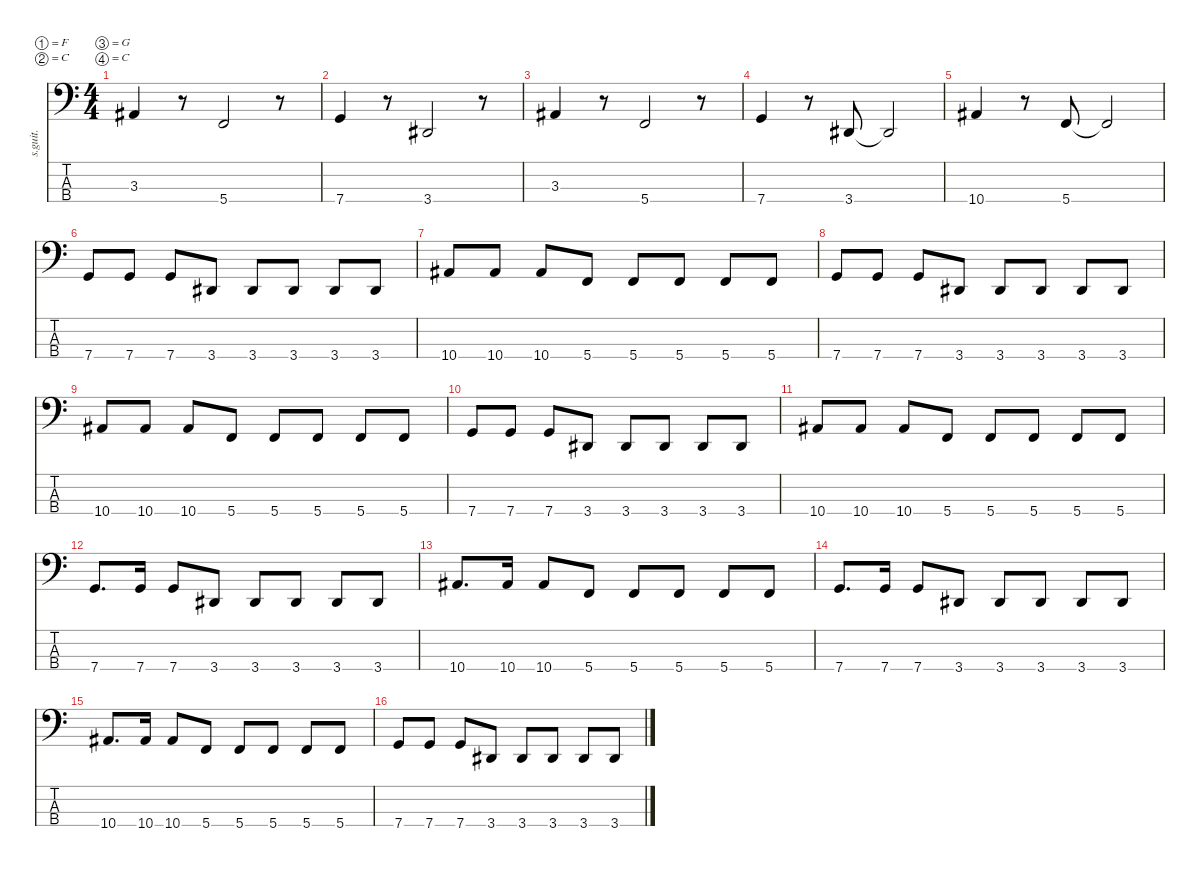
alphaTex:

\defaultSystemsLayout 4
\hideDynamics
\bracketExtendMode nobrackets
\track ("" "s.guit.") {instrument electricbassfinger}
\staff {score tabs}
\tuning (F2 C2 G1 C1)
\ts (4 4)
\tempo (95 hide)
\clef f4
\ks c
3.3{acc #}.4{dy f} r.8 5.4.2 r.8 |
7.4.4 r.8 3.4{acc #}.2 r.8 |
3.3{acc #}.4 r.8 5.4.2 r.8 |
7.4.4 r.8 3.4{acc #}.8 3.4{t acc #}.2 |
10.4{acc #}.4 r.8 5.4.8 5.4{t}.2 |
7.4.8 7.4.8 7.4.8 3.4{acc #}.8 3.4{acc #}.8 3.4{acc #}.8 3.4{acc #}.8 3.4{acc #}.8 |
10.4{acc #}.8 10.4{acc #}.8 10.4{acc #}.8 5.4.8 5.4.8 5.4.8 5.4.8 5.4.8 |
7.4.8 7.4.8 7.4.8 3.4{acc #}.8 3.4{acc #}.8 3.4{acc #}.8 3.4{acc #}.8 3.4{acc #}.8 |
10.4{acc #}.8 10.4{acc #}.8 10.4{acc #}.8 5.4.8 5.4.8 5.4.8 5.4.8 5.4.8 |
7.4.8 7.4.8 7.4.8 3.4{acc #}.8 3.4{acc #}.8 3.4{acc #}.8 3.4{acc #}.8 3.4{acc #}.8 |
10.4{acc #}.8 10.4{acc #}.8 10.4{acc #}.8 5.4.8 5.4.8 5.4.8 5.4.8 5.4.8 |
7.4.8{d} 7.4.16 7.4.8 3.4{acc #}.8 3.4{acc #}.8 3.4{acc #}.8 3.4{acc #}.8 3.4{acc #}.8 |
10.4{acc #}.8{d} 10.4{acc #}.16 10.4{acc #}.8 5.4.8 5.4.8 5.4.8 5.4.8 5.4.8 |
7.4.8{d} 7.4.16 7.4.8 3.4{acc #}.8 3.4{acc #}.8 3.4{acc #}.8 3.4{acc #}.8 3.4{acc #}.8 |
10.4{acc #}.8{d} 10.4{acc #}.16 10.4{acc #}.8 5.4.8 5.4.8 5.4.8 5.4.8 5.4.8 |
7.4.8 7.4.8 7.4.8 3.4{acc #}.8 3.4{acc #}.8 3.4{acc #}.8 3.4{acc #}.8 3.4{acc #}.8
